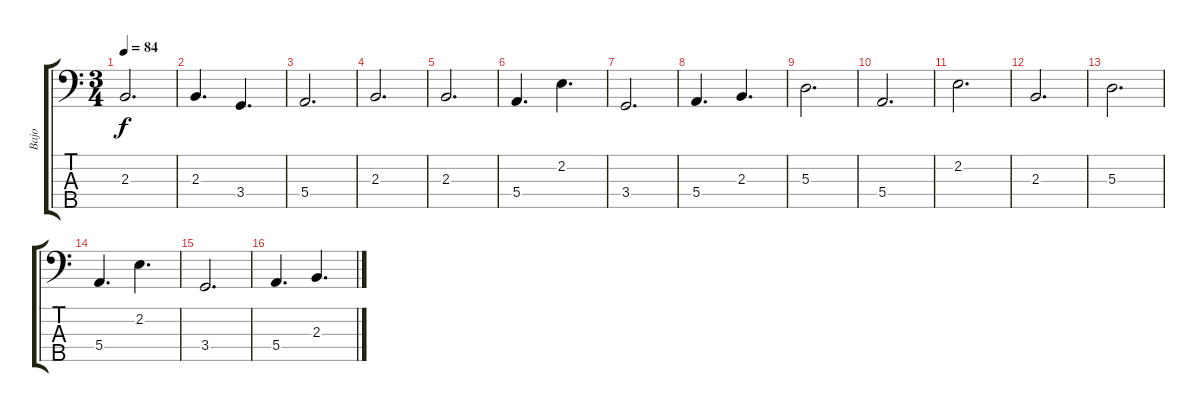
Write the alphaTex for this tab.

\track ("Bajo" "Bajo") {instrument electricbassfinger}
\staff {score tabs}
\tuning (G2 D2 A1 E1 B0) {hide}
\ts (3 4)
\tempo 84
\clef f4
\ks c
2.3.2{d dy f} |
2.3.4{d} 3.4.4{d} |
5.4.2{d} |
2.3.2{d} |
2.3.2{d} |
5.4.4{d} 2.2.4{d} |
3.4.2{d} |
5.4.4{d} 2.3.4{d} |
5.3.2{d} |
5.4.2{d} |
2.2.2{d} |
2.3.2{d} |
5.3.2{d} |
5.4.4{d} 2.2.4{d} |
3.4.2{d} |
5.4.4{d} 2.3.4{d}
